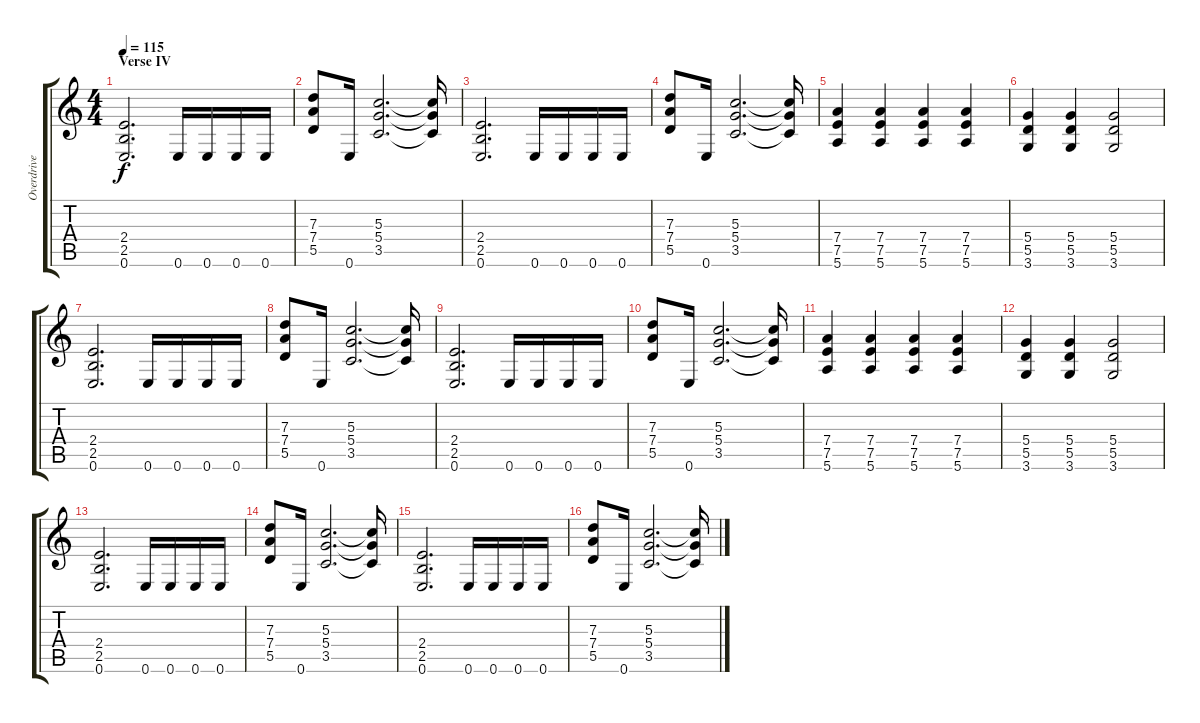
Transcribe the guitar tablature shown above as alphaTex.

\track ("Overdrive Gtr" "Overdrive ") {instrument overdrivenguitar}
\staff {score tabs}
\tuning (E4 B3 G3 D3 A2 E2) {hide}
\ts (4 4)
\section ("" "Verse IV")
\tempo 115
\clef g2
\ks c
(2.4 2.5 0.6).2{d dy f} 0.6.16 0.6.16 0.6.16 0.6.16 |
(7.3 7.4 5.5).8 0.6.16 (5.3 5.4 3.5).2{d} (5.3{t} 5.4{t} 3.5{t}).16 |
(2.4 2.5 0.6).2{d} 0.6.16 0.6.16 0.6.16 0.6.16 |
(7.3 7.4 5.5).8 0.6.16 (5.3 5.4 3.5).2{d} (5.3{t} 5.4{t} 3.5{t}).16 |
(7.4 7.5 5.6).4 (7.4 7.5 5.6).4 (7.4 7.5 5.6).4 (7.4 7.5 5.6).4 |
(5.4 5.5 3.6).4 (5.4 5.5 3.6).4 (5.4 5.5 3.6).2 |
(2.4 2.5 0.6).2{d} 0.6.16 0.6.16 0.6.16 0.6.16 |
(7.3 7.4 5.5).8 0.6.16 (5.3 5.4 3.5).2{d} (5.3{t} 5.4{t} 3.5{t}).16 |
(2.4 2.5 0.6).2{d} 0.6.16 0.6.16 0.6.16 0.6.16 |
(7.3 7.4 5.5).8 0.6.16 (5.3 5.4 3.5).2{d} (5.3{t} 5.4{t} 3.5{t}).16 |
(7.4 7.5 5.6).4 (7.4 7.5 5.6).4 (7.4 7.5 5.6).4 (7.4 7.5 5.6).4 |
(5.4 5.5 3.6).4 (5.4 5.5 3.6).4 (5.4 5.5 3.6).2 |
(2.4 2.5 0.6).2{d} 0.6.16 0.6.16 0.6.16 0.6.16 |
(7.3 7.4 5.5).8 0.6.16 (5.3 5.4 3.5).2{d} (5.3{t} 5.4{t} 3.5{t}).16 |
(2.4 2.5 0.6).2{d} 0.6.16 0.6.16 0.6.16 0.6.16 |
(7.3 7.4 5.5).8 0.6.16 (5.3 5.4 3.5).2{d} (5.3{t} 5.4{t} 3.5{t}).16
